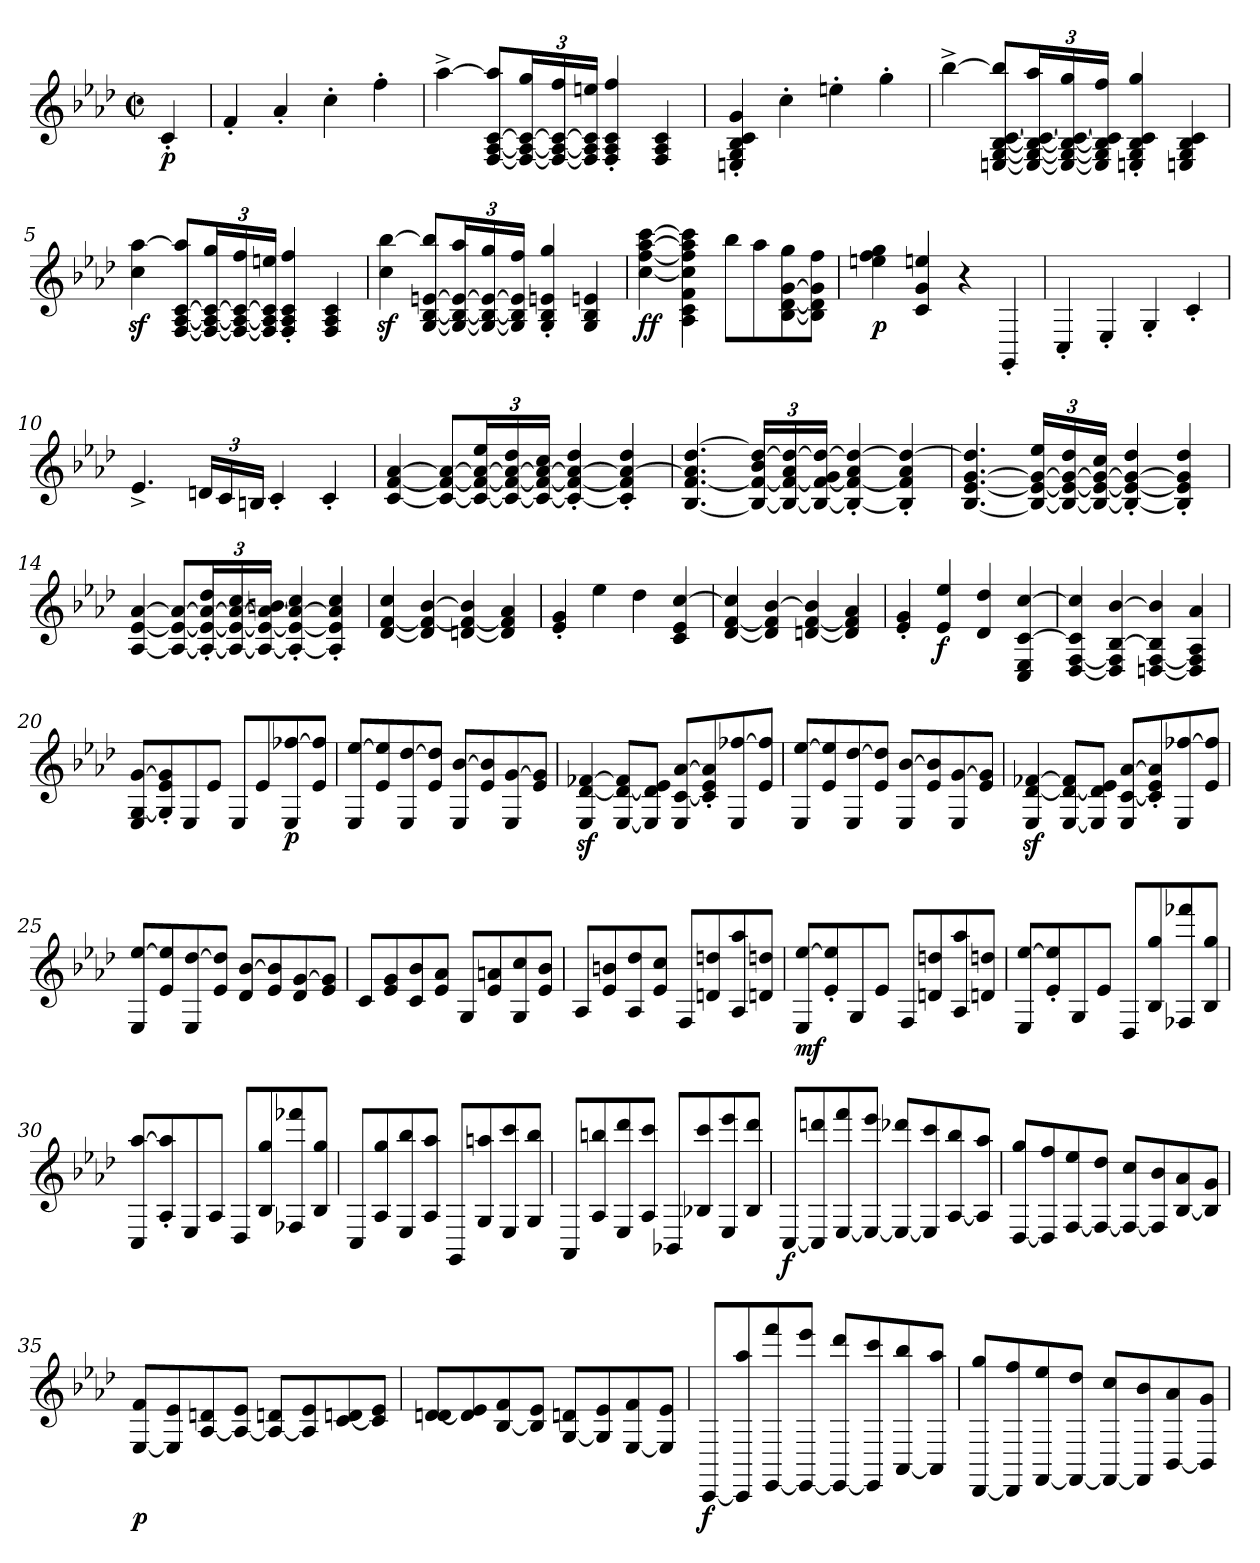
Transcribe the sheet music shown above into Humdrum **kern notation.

**kern	**dynam
*part1	*part1
*staff1	*staff1
*clefG2	*
*k[b-e-a-d-]	*
*A-:	*
*M2/2	*
*met(c|)	*
=	=
4c'	p
=1	=1
4f'	.
4a-'	.
4cc'	.
4ff'	.
=2	=2
[4aa-^	.
[8F [8A- [8c 8aa-]L	.
24F_ 24A-_ 24c_ 24ggL	.
24F_ 24A-_ 24c_ 24ff	.
24F] 24A-] 24c] 24eenJJ	.
4F' 4A-' 4c' 4ff'	.
4F 4A- 4c	.
=3	=3
4En' 4G' 4B-' 4c' 4g'	.
4cc'	.
4een'	.
4gg'	.
=4	=4
[4bb-^	.
[8En [8G [8B- [8c 8bb-]L	.
24E_ 24G_ 24B-_ 24c_ 24aa-L	.
24E_ 24G_ 24B-_ 24c_ 24gg	.
24E] 24G] 24B-] 24c] 24ffJJ	.
4En' 4G' 4B-' 4c' 4gg'	.
4En 4G 4B- 4c	.
=5	=5
4ccz [4aa-z	.
[8F [8A- [8c 8aa-]L	.
24F_ 24A-_ 24c_ 24ggL	.
24F_ 24A-_ 24c_ 24ff	.
24F] 24A-] 24c] 24eenJJ	.
4F' 4A-' 4c' 4ff'	.
4F 4A- 4c	.
=6	=6
4ccz [4bb-z	.
[8G [8B- [8en 8bb-]L	.
24G_ 24B-_ 24e_ 24aa-L	.
24G_ 24B-_ 24e_ 24gg	.
24G] 24B-] 24e] 24ffJJ	.
4G' 4B-' 4en' 4gg'	.
4G 4B- 4en	.
=7	=7
[4cc [4ff [4aa- [4ccc	ff
4A- 4c 4f 4cc] 4ff] 4aa-] 4ccc]	.
8bb-L	.
8aa-	.
[8B- [8d- [8g 8gg	.
8B-] 8d-] 8g] 8ffJ	.
=8	=8
4een 4ff 4gg	p
4c 4g 4een	.
4r	.
4GG'	.
=9	=9
4C'	.
4E-'	.
4G'	.
4c'	.
=10	=10
4.e-^	.
24dnLL	.
24c	.
24BnJJ	.
4c'	.
4c'	.
=11	=11
[4c [4f [4a-	.
8c_ 8f_ 8a-_L	.
24c_ 24f_ 24a-_ 24ee-L	.
24c_ 24f_ 24a-_ 24dd-	.
24c_ 24f_ 24a-_ 24ccJJ	.
4c_' 4f_' 4a-_' 4dd-'	.
4c]' 4f]' 4a-_' 4dd-'	.
=12	=12
[4.B- [4.f 4.a-] [4.dd-	.
24B-_ 24f_ 24b- 24dd-_LL	.
24B-_ 24f_ 24a- 24dd-_	.
24B-_ 24f_ 24g 24dd-_JJ	.
4B-_' 4f_' 4a-' 4dd-_'	.
4B-]' 4f]' 4a-' 4dd-_'	.
=13	=13
[4.B- [4.e- [4.g 4.dd-]	.
24B-_ 24e-_ 24g_ 24ee-LL	.
24B-_ 24e-_ 24g_ 24dd-	.
24B-_ 24e-_ 24g_ 24ccJJ	.
4B-_' 4e-_' 4g_' 4dd-'	.
4B-]' 4e-]' 4g]' 4dd-'	.
=14	=14
[4A- [4e- [4a-	.
8A-_ 8e-_ 8a-_L	.
24A-_' 24e-_' 24a-_' 24dd-'L	.
24A-_ 24e-_ 24a-_ 24cc	.
24A-_ 24e-_ 24a-_ 24bnJJ	.
4A-_' 4e-_' 4a-_' 4cc'	.
4A-]' 4e-]' 4a-]' 4cc'	.
=15	=15
[4d- [4f 4cc	.
4d-] 4f_ [4b-	.
[4dn 4f_ 4b-]	.
4d] 4f] 4a-	.
=16	=16
4e-' 4g'	.
4ee-	.
4dd-	.
4c 4e- [4cc	.
=17	=17
[4d- [4f 4cc]	.
4d-] 4f] [4b-	.
[4dn [4f 4b-]	.
4d] 4f] 4a-	.
=18	=18
4e-' 4g'	.
4e- 4ee-	f
4d- 4dd-	.
4C 4E- [4c [4cc	.
=19	=19
[4D- [4F 4c] 4cc]	.
4D-] 4F] [4B- [4b-	.
[4Dn [4F 4B-] 4b-]	.
4D] 4F] 4A- 4a-	.
=20	=20
8E- [8G [8gL	.
8G]' 8e-' 8g]'	.
8E-	.
8e-J	.
8E-L	.
8e-	.
8E- [8ff-X	p
8e- 8ff-]J	.
=21	=21
8E- [8ee-L	.
8e- 8ee-]	.
8E- [8dd-	.
8e- 8dd-]J	.
8E- [8b-L	.
8e- 8b-]	.
8E- [8g	.
8e- 8g]J	.
=22	=22
4E-z [4d-z [4f-Xz	.
[8E- 8d-_ 8f-]L	.
8E-] 8d-] 8e-J	.
8E- [8c [8a-L	.
8c]' 8e-' 8a-]'	.
8E- [8ff-X	.
8e- 8ff-]J	.
=23	=23
8E- [8ee-L	.
8e- 8ee-]	.
8E- [8dd-	.
8e- 8dd-]J	.
8E- [8b-L	.
8e- 8b-]	.
8E- [8g	.
8e- 8g]J	.
=24	=24
4E-z [4d-z [4f-Xz	.
[8E- 8d-_ 8f-]L	.
8E-] 8d-] 8e-J	.
8E- [8c [8a-L	.
8c]' 8e-' 8a-]'	.
8E- [8ff-X	.
8e- 8ff-]J	.
=25	=25
8E- [8ee-L	.
8e- 8ee-]	.
8E- [8dd-	.
8e- 8dd-]J	.
8d- [8b-L	.
8e- 8b-]	.
8d- [8g	.
8e- 8g]J	.
=26	=26
8cL	.
8e- 8g	.
8c 8b-	.
8e- 8a-J	.
8GL	.
8e- 8an	.
8G 8cc	.
8e- 8b-J	.
=27	=27
8A-L	.
8e- 8bn	.
8A- 8dd-	.
8e- 8ccJ	.
8FL	.
8dn 8ddn	.
8A- 8aa-	.
8dn 8ddnJ	.
=28	=28
8E- [8ee-L	mf
8e-' 8ee-]'	.
8G	.
8e-J	.
8FL	.
8dn 8ddn	.
8A- 8aa-	.
8dn 8ddnJ	.
=29	=29
8E- [8ee-L	.
8e-' 8ee-]'	.
8G	.
8e-J	.
8D-L	.
8B- 8gg	.
8F-X 8fff-X	.
8B- 8ggJ	.
=30	=30
8C [8aa-L	.
8A-' 8aa-]'	.
8E-	.
8A-J	.
8D-L	.
8B- 8gg	.
8F-X 8fff-X	.
8B- 8ggJ	.
=31	=31
8CL	.
8A- 8gg	.
8E- 8bb-	.
8A- 8aa-J	.
8GGL	.
8G 8aan	.
8E- 8ccc	.
8G 8bb-J	.
=32	=32
8AA-L	.
8A- 8bbn	.
8E- 8ddd-	.
8A- 8cccJ	.
8BB-XL	.
8B-X 8ccc	.
8E- 8eee-	.
8B- 8ddd-J	.
=33	=33
[8CL	f
8C] 8dddn	.
[8E- 8fff	.
8E-_ 8eee-J	.
8E-_ 8ddd-XL	.
8E-] 8ccc	.
[8A- 8bb-	.
8A-] 8aa-J	.
=34	=34
[8D- 8ggL	.
8D-] 8ff	.
[8F 8ee-	.
8F_ 8dd-J	.
8F_ 8ccL	.
8F] 8b-	.
[8B- 8a-	.
8B-] 8gJ	.
=35	=35
[8E- 8fL	p
8E-] 8e-	.
[8A- 8dn	.
8A-_ 8e-J	.
8A-_ 8dnL	.
8A-] 8e-	.
[8c 8dn	.
8c] 8e-J	.
=36	=36
[8d- 8dnL	.
8d-] 8e-	.
[8B- 8f	.
8B-] 8e-J	.
[8G 8dnL	.
8G] 8e-	.
[8E- 8f	.
8E-] 8e-J	.
=37	=37
[8CCL	f
8CC] 8aa-	.
[8EE- 8fff	.
8EE-_ 8eee-J	.
8EE-_ 8ddd-L	.
8EE-] 8ccc	.
[8AA- 8bb-	.
8AA-] 8aa-J	.
=38	=38
[8DD- 8ggL	.
8DD-] 8ff	.
[8FF 8ee-	.
8FF_ 8dd-J	.
8FF_ 8ccL	.
8FF] 8b-	.
[8BB- 8a-	.
8BB-] 8gJ	.
=	=
*-	*-
